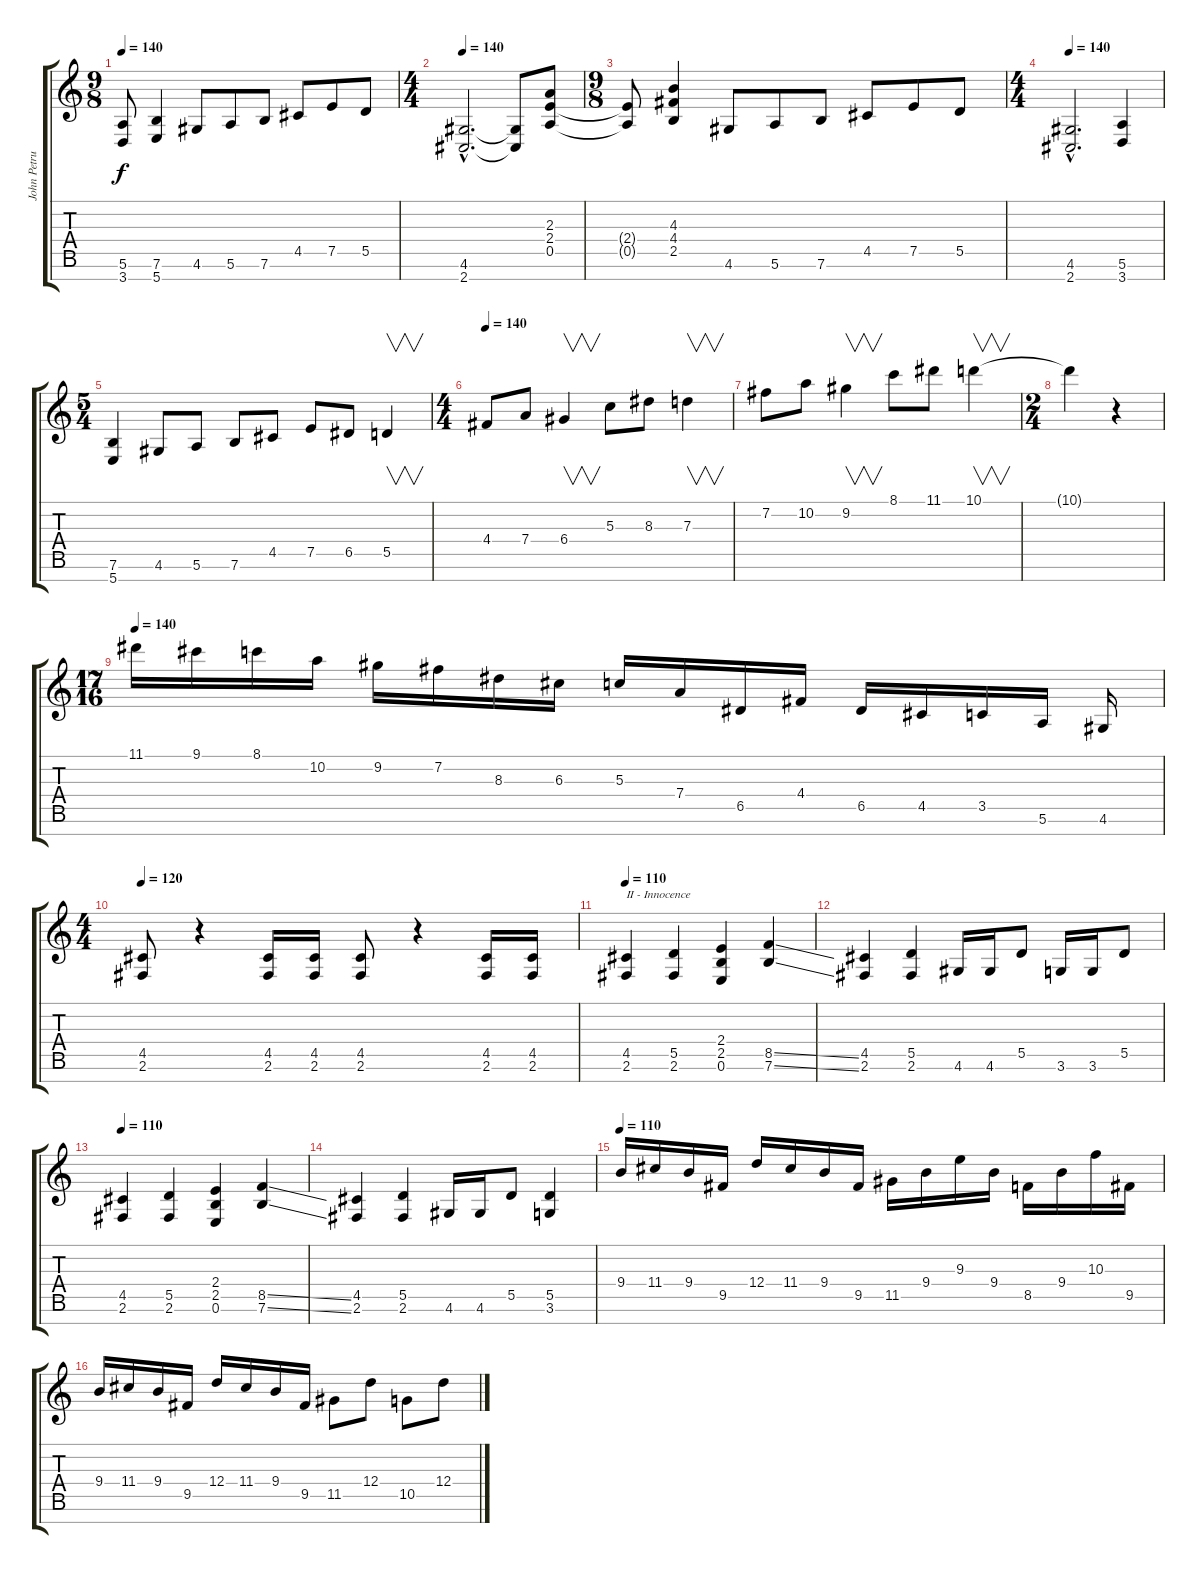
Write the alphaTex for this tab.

\track ("John Petrucci" "John Petru") {instrument acousticguitarsteel}
\staff {score tabs}
\tuning (E4 B3 G3 D3 A2 E2 B1) {hide}
\ts (9 8)
\tempo 140
\clef g2
\ks c
(5.6{t} 3.7{t}).8{dy f} (7.6 5.7).4 4.6.8 5.6.8 7.6.8 4.5.8 7.5.8 5.5.8 |
\ts (4 4)
\tempo 140
(4.6{hac} 2.7{hac}).2{d instrument distortionguitar} (4.6{t} 2.7{t}).8 (2.3 2.4 0.5).8 |
\ts (9 8)
(2.4{t} 0.5{t}).8 (4.3 4.4 2.5).4 4.6.8 5.6.8 7.6.8 4.5.8 7.5.8 5.5.8 |
\ts (4 4)
\tempo 140
(4.6{hac} 2.7{hac}).2{d instrument distortionguitar} (5.6 3.7).4 |
\ts (5 4)
(7.6 5.7).4 4.6.8 5.6.8 7.6.8 4.5.8 7.5.8 6.5.8 5.5.4{v} |
\ts (4 4)
\tempo 140
4.4.8{instrument distortionguitar} 7.4.8 6.4.4{v} 5.3.8 8.3.8 7.3.4{v} |
7.2.8 10.2.8 9.2.4{v} 8.1.8 11.1.8 10.1.4{v} |
\ts (2 4)
10.1{t}.4 r.4 |
\ts (17 16)
\tempo 140
11.1.16{instrument distortionguitar} 9.1.16 8.1.16 10.2.16 9.2.16 7.2.16 8.3.16 6.3.16 5.3.16 7.4.16 6.5.16 4.4.16 6.5.16 4.5.16 3.5.16 5.6.16 4.6.16 |
\ts (4 4)
\tempo 120
(4.5 2.6).8{instrument distortionguitar} r.4 (4.5 2.6).16 (4.5 2.6).16 (4.5 2.6).8 r.4 (4.5 2.6).16 (4.5 2.6).16 |
\section ("" "")
\tempo 110
(4.5 2.6).4{txt "II - Innocence" instrument distortionguitar} (5.5 2.6).4 (2.4 2.5 0.6).4 (8.5{ss} 7.6{ss}).4 |
(4.5 2.6).4 (5.5 2.6).4 4.6.16 4.6.16 5.5.8 3.6.16 3.6.16 5.5.8 |
\tempo 110
(4.5 2.6).4{instrument distortionguitar} (5.5 2.6).4 (2.4 2.5 0.6).4 (8.5{ss} 7.6{ss}).4 |
(4.5 2.6).4 (5.5 2.6).4 4.6.16 4.6.16 5.5.8 (5.5 3.6).4 |
\tempo 110
9.4.16{instrument distortionguitar} 11.4.16 9.4.16 9.5.16 12.4.16 11.4.16 9.4.16 9.5.16 11.5.16 9.4.16 9.3.16 9.4.16 8.5.16 9.4.16 10.3.16 9.5.16 |
9.4.16 11.4.16 9.4.16 9.5.16 12.4.16 11.4.16 9.4.16 9.5.16 11.5.8 12.4.8 10.5.8 12.4.8
